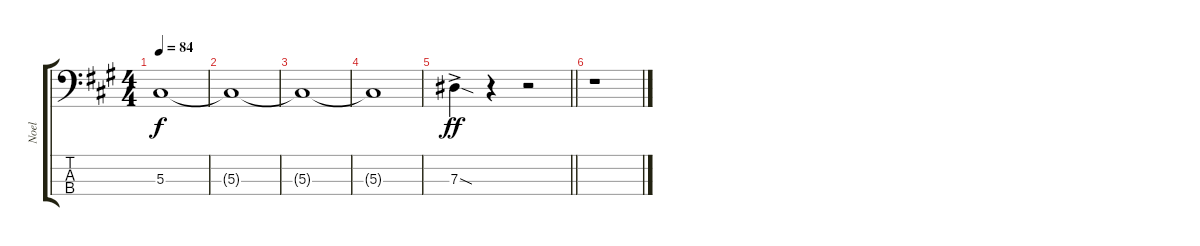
\track ("Noel" "Noel") {instrument electricbassfinger}
\staff {score tabs}
\tuning (Gb2 Db2 Ab1 Eb1) {hide}
\ts (4 4)
\tempo 84
\clef f4
\ks a
5.3{t}.1{dy f} |
5.3{t}.1 |
5.3{t}.1 |
5.3{t}.1 |
\barLineRight lightlight
7.3{sod ac}.4{dy ff} r.4 r.2 |
r.1
